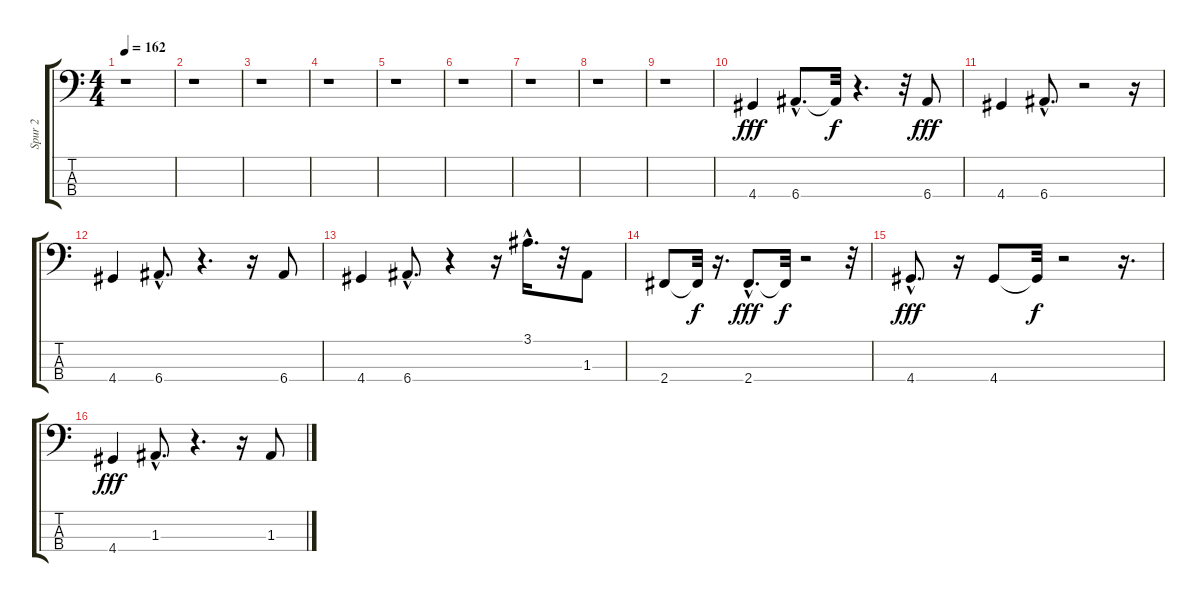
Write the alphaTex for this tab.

\track ("Spur 2" "Spur 2") {instrument electricbassfinger}
\staff {score tabs}
\tuning (G2 D2 A1 E1) {hide}
\ts (4 4)
\tempo 162
\clef f4
\ks c
r.1{dy fff instrument electricbassfinger} |
r.1 |
r.1 |
r.1 |
r.1 |
r.1 |
r.1 |
r.1 |
r.1 |
4.4.4 6.4{hac}.8{d} 6.4{t}.32{dy f} r.4{d} r.32 6.4.8{dy fff} |
4.4.4 6.4{hac}.8{d} r.2 r.16 |
4.4.4 6.4{hac}.8{d} r.4{d} r.16 6.4.8 |
4.4.4 6.4{hac}.8{d} r.4 r.16 3.1{hac}.16{d} r.32 1.3.8 |
2.4.8 2.4{t}.32{dy f} r.16{d} 2.4{hac}.8{d dy fff} 2.4{t}.32{dy f} r.2 r.32 |
4.4{hac}.8{d dy fff} r.16 4.4.8 4.4{t}.32{dy f} r.2 r.16{d} |
4.4.4{dy fff} 1.3{hac}.8{d} r.4{d} r.16 1.3.8
